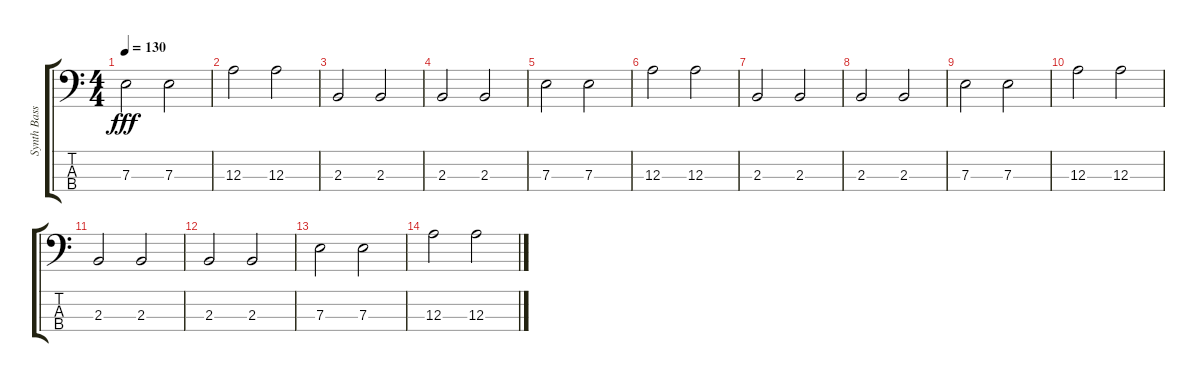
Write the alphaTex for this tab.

\track ("Synth Bass" "Synth Bass") {instrument electricbassfinger}
\staff {score tabs}
\tuning (G2 D2 A1 E1) {hide}
\ts (4 4)
\tempo 130
\clef f4
\ks c
7.3.2{dy fff} 7.3.2 |
12.3.2 12.3.2 |
2.3.2 2.3.2 |
2.3.2 2.3.2 |
7.3.2 7.3.2 |
12.3.2 12.3.2 |
2.3.2 2.3.2 |
2.3.2 2.3.2 |
7.3.2 7.3.2 |
12.3.2 12.3.2 |
2.3.2 2.3.2 |
2.3.2 2.3.2 |
7.3.2 7.3.2 |
12.3.2 12.3.2
